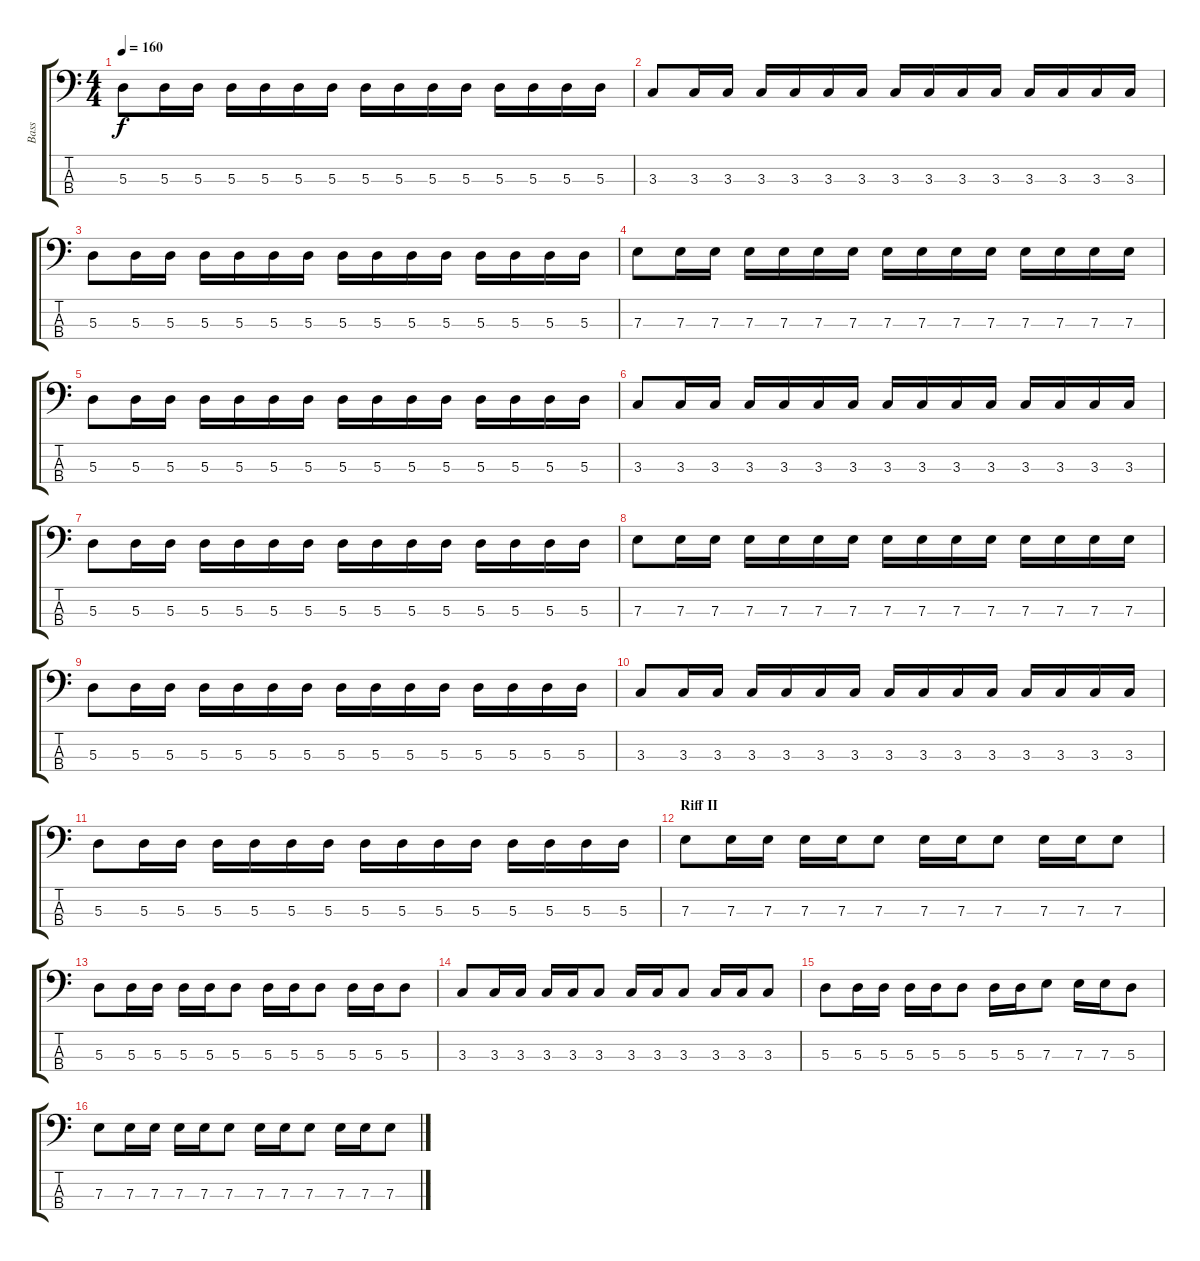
\track ("Bass" "Bass") {instrument electricbasspick}
\staff {score tabs}
\tuning (G2 D2 A1 E1) {hide}
\ts (4 4)
\tempo 160
\clef f4
\ks c
5.3.8{dy f} 5.3.16 5.3.16 5.3.16 5.3.16 5.3.16 5.3.16 5.3.16 5.3.16 5.3.16 5.3.16 5.3.16 5.3.16 5.3.16 5.3.16 |
3.3.8 3.3.16 3.3.16 3.3.16 3.3.16 3.3.16 3.3.16 3.3.16 3.3.16 3.3.16 3.3.16 3.3.16 3.3.16 3.3.16 3.3.16 |
5.3.8 5.3.16 5.3.16 5.3.16 5.3.16 5.3.16 5.3.16 5.3.16 5.3.16 5.3.16 5.3.16 5.3.16 5.3.16 5.3.16 5.3.16 |
7.3.8 7.3.16 7.3.16 7.3.16 7.3.16 7.3.16 7.3.16 7.3.16 7.3.16 7.3.16 7.3.16 7.3.16 7.3.16 7.3.16 7.3.16 |
5.3.8 5.3.16 5.3.16 5.3.16 5.3.16 5.3.16 5.3.16 5.3.16 5.3.16 5.3.16 5.3.16 5.3.16 5.3.16 5.3.16 5.3.16 |
3.3.8 3.3.16 3.3.16 3.3.16 3.3.16 3.3.16 3.3.16 3.3.16 3.3.16 3.3.16 3.3.16 3.3.16 3.3.16 3.3.16 3.3.16 |
5.3.8 5.3.16 5.3.16 5.3.16 5.3.16 5.3.16 5.3.16 5.3.16 5.3.16 5.3.16 5.3.16 5.3.16 5.3.16 5.3.16 5.3.16 |
7.3.8 7.3.16 7.3.16 7.3.16 7.3.16 7.3.16 7.3.16 7.3.16 7.3.16 7.3.16 7.3.16 7.3.16 7.3.16 7.3.16 7.3.16 |
5.3.8 5.3.16 5.3.16 5.3.16 5.3.16 5.3.16 5.3.16 5.3.16 5.3.16 5.3.16 5.3.16 5.3.16 5.3.16 5.3.16 5.3.16 |
3.3.8 3.3.16 3.3.16 3.3.16 3.3.16 3.3.16 3.3.16 3.3.16 3.3.16 3.3.16 3.3.16 3.3.16 3.3.16 3.3.16 3.3.16 |
5.3.8 5.3.16 5.3.16 5.3.16 5.3.16 5.3.16 5.3.16 5.3.16 5.3.16 5.3.16 5.3.16 5.3.16 5.3.16 5.3.16 5.3.16 |
\section ("" "Riff II")
7.3.8 7.3.16 7.3.16 7.3.16 7.3.16 7.3.8 7.3.16 7.3.16 7.3.8 7.3.16 7.3.16 7.3.8 |
5.3.8 5.3.16 5.3.16 5.3.16 5.3.16 5.3.8 5.3.16 5.3.16 5.3.8 5.3.16 5.3.16 5.3.8 |
3.3.8 3.3.16 3.3.16 3.3.16 3.3.16 3.3.8 3.3.16 3.3.16 3.3.8 3.3.16 3.3.16 3.3.8 |
5.3.8 5.3.16 5.3.16 5.3.16 5.3.16 5.3.8 5.3.16 5.3.16 7.3.8 7.3.16 7.3.16 5.3.8 |
7.3.8 7.3.16 7.3.16 7.3.16 7.3.16 7.3.8 7.3.16 7.3.16 7.3.8 7.3.16 7.3.16 7.3.8
